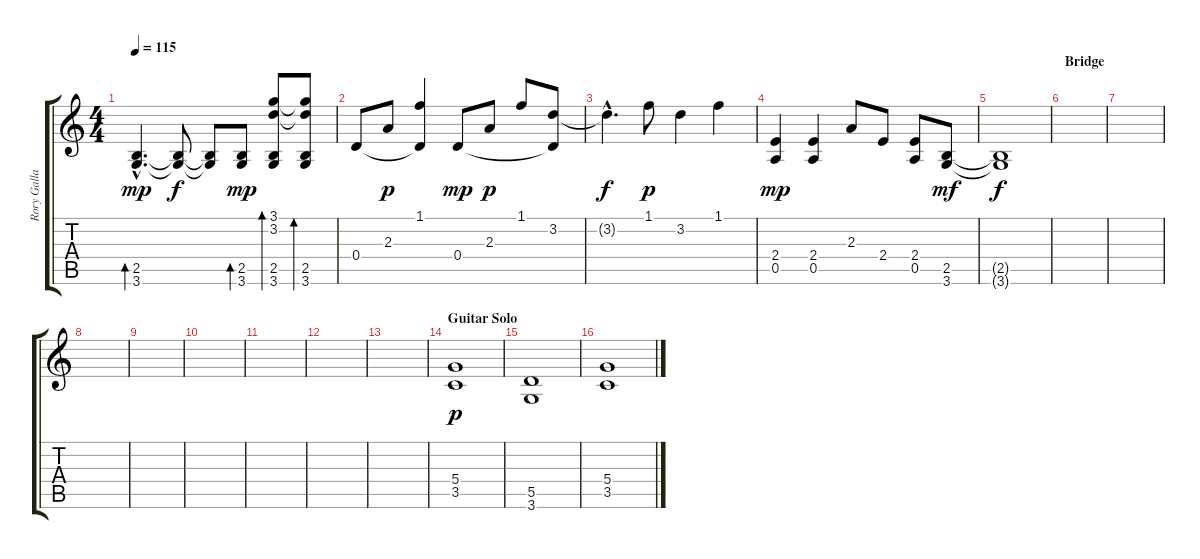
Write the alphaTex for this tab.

\track ("Rory Gallagher (Rhythm Electric)" "Rory Galla") {instrument distortionguitar}
\staff {score tabs}
\tuning (E4 B3 G3 D3 A2 E2) {hide}
\ts (4 4)
\tempo 115
\clef g2
\ks c
(2.5{hac} 3.6{hac}).4{d bd 120 dy mp} (2.5{t} 3.6{t}).8{dy f} (2.5{t} 3.6{t}).8 (2.5 3.6).8{bd 120 dy mp} (3.1 3.2 2.5 3.6).8{bd 120} (3.1{t} 3.2{t} 2.5 3.6).8{bd 120} |
0.4.8 2.3.8{dy p} (1.1 0.4{t}).4 0.4.8{dy mp} 2.3.8{dy p} 1.1.8 (3.2 0.4{t}).8 |
3.2{hac t}.4{d dy f} 1.1.8{dy p} 3.2.4 1.1.4 |
(2.4 0.5).4{dy mp} (2.4 0.5).4 2.3.8 2.4.8 (2.4 0.5).8 (2.5 3.6).8{dy mf} |
(2.5{t} 3.6{t}).1{dy f} |
\section ("" "Bridge")
|
|
|
|
|
|
|
|
\section ("" "Guitar Solo")
(5.4 3.5).1{dy p} |
(5.5 3.6).1 |
(5.4 3.5).1
